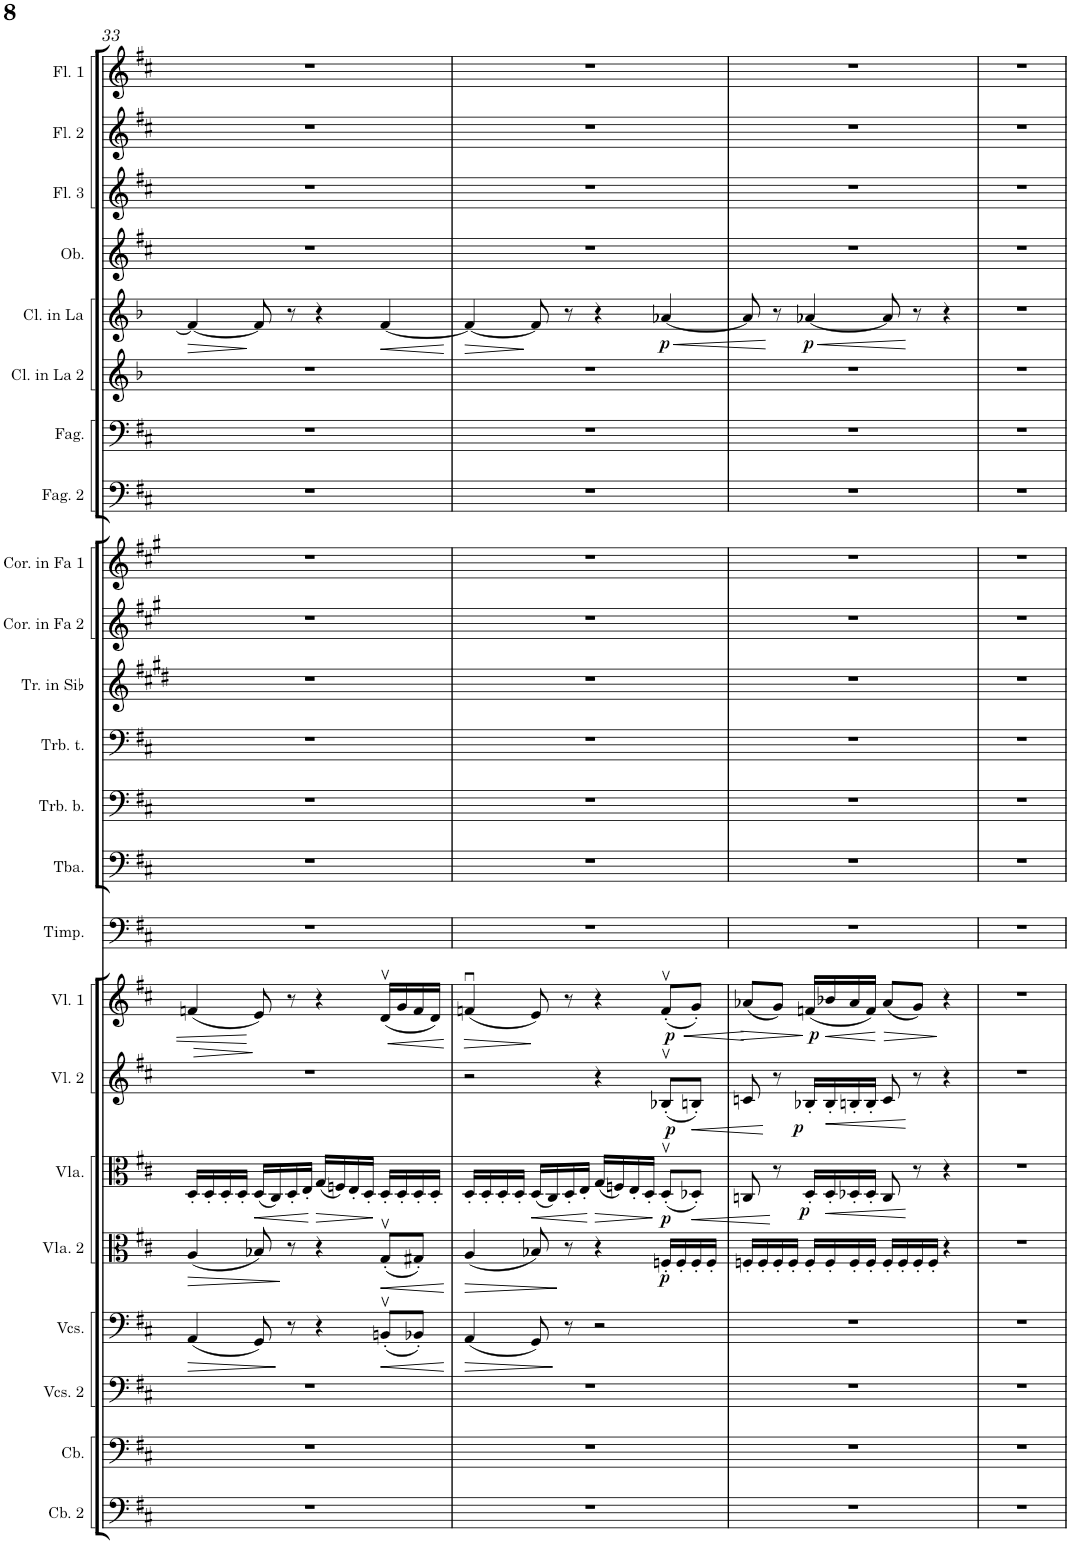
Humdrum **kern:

**kern	**kern	**kern	**kern	**dynam	**kern	**dynam	**kern	**dynam	**kern	**dynam	**kern	**dynam	**kern	**kern	**kern	**kern	**kern	**kern	**kern	**kern	**kern	**kern	**kern	**dynam	**kern	**kern	**kern	**kern
*part23	*part22	*part21	*part20	*part20	*part19	*part19	*part18	*part18	*part17	*part17	*part16	*part16	*part15	*part14	*part13	*part12	*part11	*part10	*part9	*part8	*part7	*part6	*part5	*part5	*part4	*part3	*part2	*part1
*staff23	*staff22	*staff21	*staff20	*staff20	*staff19	*staff19	*staff18	*staff18	*staff17	*staff17	*staff16	*staff16	*staff15	*staff14	*staff13	*staff12	*staff11	*staff10	*staff9	*staff8	*staff7	*staff6	*staff5	*staff5	*staff4	*staff3	*staff2	*staff1
*I"Contrabbassi 2	*I"Contrabbassi	*I"Violoncelli 2	*I"Violoncelli	*	*I"Viole 2	*	*I"Viole	*	*I"Violini 2	*	*I"Violini 1	*	*I"Timpani	*I"Tuba	*I"Trombone basso	*I"Trombone tenore	*I"Tromba in Sib	*I"Corno in Fa 2	*I"Corno in Fa 1	*I"Fagotto 2	*I"Fagotto	*I"Clarinetto in La 2	*I"Clarinetto in La	*	*I"Oboe	*I"Flauto 3	*I"Flauto 2	*I"Flauto 1
*I'Cb. 2	*I'Cb.	*	*	*	*	*	*	*	*I'Vl. 2	*	*I'Vl. 1	*	*I'Timp.	*I'Tba.	*I'Trb. b.	*I'Trb. t.	*I'Tr. in Sib	*I'Cor. in Fa 2	*I'Cor. in Fa 1	*I'Fag. 2	*I'Fag.	*I'Cl. in La 2	*I'Cl. in La	*	*I'Ob.	*I'Fl. 3	*I'Fl. 2	*I'Fl. 1
!!LO:PB:g=z
*clefF4	*clefF4	*clefF4	*clefF4	*	*clefC3	*	*clefC3	*	*clefG2	*	*clefG2	*	*clefF4	*clefF4	*clefF4	*clefF4	*clefG2	*clefG2	*clefG2	*clefF4	*clefF4	*clefG2	*clefG2	*	*clefG2	*clefG2	*clefG2	*clefG2
*Trd7c12	*Trd7c12	*	*	*	*	*	*	*	*	*	*	*	*	*	*	*	*Trd1c2	*Trd4c7	*Trd4c7	*	*	*Trd2c3	*Trd2c3	*	*	*	*	*
*k[f#c#]	*k[f#c#]	*k[f#c#]	*k[f#c#]	*	*k[f#c#]	*	*k[f#c#]	*	*k[f#c#]	*	*k[f#c#]	*	*k[f#c#]	*k[f#c#]	*k[f#c#]	*k[f#c#]	*k[f#c#g#d#]	*k[f#c#g#]	*k[f#c#g#]	*k[f#c#]	*k[f#c#]	*k[b-]	*k[b-]	*	*k[f#c#]	*k[f#c#]	*k[f#c#]	*k[f#c#]
*M4/4	*M4/4	*M4/4	*M4/4	*	*M4/4	*	*M4/4	*	*M4/4	*	*M4/4	*	*M4/4	*M4/4	*M4/4	*M4/4	*M4/4	*M4/4	*M4/4	*M4/4	*M4/4	*M4/4	*M4/4	*	*M4/4	*M4/4	*M4/4	*M4/4
*met(c)	*met(c)	*met(c)	*met(c)	*	*met(c)	*	*met(c)	*	*met(c)	*	*met(c)	*	*met(c)	*met(c)	*met(c)	*met(c)	*met(c)	*met(c)	*met(c)	*met(c)	*met(c)	*met(c)	*met(c)	*	*met(c)	*met(c)	*met(c)	*met(c)
=33	=33	=33	=33	=33	=33	=33	=33	=33	=33	=33	=33	=33	=33	=33	=33	=33	=33	=33	=33	=33	=33	=33	=33	=33	=33	=33	=33	=33
!	!	!	!	!LO:HP:b	!	!LO:HP:b	!	!	!	!	!	!LO:HP:b	!	!	!	!	!	!	!	!	!	!	!	!LO:HP:b	!	!	!	!
1r	1r	1r	(4AA/	>	(4A/	>	16D'/LL	.	1r	.	(4fn/	>	1r	1r	1r	1r	1r	1r	1r	1r	1r	1r	4f/_	>	1r	1r	1r	1r
.	.	.	.	.	.	.	16D'/	.	.	.	.	.	.	.	.	.	.	.	.	.	.	.	.	.	.	.	.	.
.	.	.	.	.	.	.	16D'/	.	.	.	.	.	.	.	.	.	.	.	.	.	.	.	.	.	.	.	.	.
.	.	.	.	.	.	.	16D'/JJ	.	.	.	.	.	.	.	.	.	.	.	.	.	.	.	.	.	.	.	.	.
!	!	!	!	!	!	!	!	!LO:HP:b	!	!	!	!	!	!	!	!	!	!	!	!	!	!	!	!	!	!	!	!
.	.	.	8GG/)	.	8B-X/)	.	(16D/LL	<	.	.	8e/)	]	.	.	.	.	.	.	.	.	.	.	8f/]	]	.	.	.	.
.	.	.	.	.	.	.	16C#/)	.	.	.	.	.	.	.	.	.	.	.	.	.	.	.	.	.	.	.	.	.
.	.	.	8r	]	8r	]	16D'/	.	.	.	8r	.	.	.	.	.	.	.	.	.	.	.	8r	.	.	.	.	.
.	.	.	.	.	.	.	16E'/JJ	.	.	.	.	.	.	.	.	.	.	.	.	.	.	.	.	.	.	.	.	.
!	!	!	!	!	!	!	!	!LO:HP:n=1:b	!	!	!	!	!	!	!	!	!	!	!	!	!	!	!	!	!	!	!	!
.	.	.	4r	.	4r	.	(16G/LL	[ >	.	.	4r	.	.	.	.	.	.	.	.	.	.	.	4r	.	.	.	.	.
.	.	.	.	.	.	.	16Fn/)	.	.	.	.	.	.	.	.	.	.	.	.	.	.	.	.	.	.	.	.	.
.	.	.	.	.	.	.	16E'/	.	.	.	.	.	.	.	.	.	.	.	.	.	.	.	.	.	.	.	.	.
.	.	.	.	.	.	.	16D'/JJ	.	.	.	.	.	.	.	.	.	.	.	.	.	.	.	.	.	.	.	.	.
!	!	!	!	!LO:HP:b	!	!LO:HP:b	!	!	!	!	!	!	!	!	!	!	!	!	!	!	!	!	!	!LO:HP:b	!	!	!	!
.	.	.	(8BBnv'/L	<	(8Gv'/L	<	16D'/LL	]	.	.	(16dv/LL	.	.	.	.	.	.	.	.	.	.	.	[4f/	<	.	.	.	.
!	!	!	!	!	!	!	!	!	!	!	!	!LO:HP:b	!	!	!	!	!	!	!	!	!	!	!	!	!	!	!	!
.	.	.	.	.	.	.	16D'/	.	.	.	16g/	<	.	.	.	.	.	.	.	.	.	.	.	.	.	.	.	.
.	.	.	8BB-X'/J)	.	8G#X'/J)	.	16D'/	.	.	.	16f/	.	.	.	.	.	.	.	.	.	.	.	.	.	.	.	.	.
.	.	.	.	.	.	.	16D'/JJ	.	.	.	16d/JJ)	.	.	.	.	.	.	.	.	.	.	.	.	.	.	.	.	.
.	.	.	.	[	.	[	.	.	.	.	.	[	.	.	.	.	.	.	.	.	.	.	.	[	.	.	.	.
=34	=34	=34	=34	=34	=34	=34	=34	=34	=34	=34	=34	=34	=34	=34	=34	=34	=34	=34	=34	=34	=34	=34	=34	=34	=34	=34	=34	=34
!	!	!	!	!LO:HP:b	!	!LO:HP:b	!	!	!	!	!	!LO:HP:b	!	!	!	!	!	!	!	!	!	!	!	!LO:HP:b	!	!	!	!
1r	1r	1r	(4AA/	>	(4A/	>	16D'/LL	.	2r	.	(4fnu/	>	1r	1r	1r	1r	1r	1r	1r	1r	1r	1r	4f/_	>	1r	1r	1r	1r
.	.	.	.	.	.	.	16D'/	.	.	.	.	.	.	.	.	.	.	.	.	.	.	.	.	.	.	.	.	.
.	.	.	.	.	.	.	16D'/	.	.	.	.	.	.	.	.	.	.	.	.	.	.	.	.	.	.	.	.	.
.	.	.	.	.	.	.	16D'/JJ	.	.	.	.	.	.	.	.	.	.	.	.	.	.	.	.	.	.	.	.	.
!	!	!	!	!	!	!	!	!LO:HP:b	!	!	!	!	!	!	!	!	!	!	!	!	!	!	!	!	!	!	!	!
.	.	.	8GG/)	.	8B-X/)	.	(16D/LL	<	.	.	8e/)	]	.	.	.	.	.	.	.	.	.	.	8f/]	]	.	.	.	.
.	.	.	.	.	.	.	16C#/)	.	.	.	.	.	.	.	.	.	.	.	.	.	.	.	.	.	.	.	.	.
.	.	.	8r	]	8r	]	16D'/	.	.	.	8r	.	.	.	.	.	.	.	.	.	.	.	8r	.	.	.	.	.
.	.	.	.	.	.	.	16E'/JJ	.	.	.	.	.	.	.	.	.	.	.	.	.	.	.	.	.	.	.	.	.
!	!	!	!	!	!	!LO:DY:b	!	!LO:HP:n=1:b	!	!LO:DY:b	!	!LO:DY:b	!	!	!	!	!	!	!	!	!	!	!	!	!	!	!	!
.	.	.	2r	.	4r	p	(16G/LL	[ >	4r	p	4r	p	.	.	.	.	.	.	.	.	.	.	4r	.	.	.	.	.
.	.	.	.	.	.	.	16Fn/)	.	.	.	.	.	.	.	.	.	.	.	.	.	.	.	.	.	.	.	.	.
.	.	.	.	.	.	.	16E'/	.	.	.	.	.	.	.	.	.	.	.	.	.	.	.	.	.	.	.	.	.
.	.	.	.	.	.	.	16D'/JJ	.	.	.	.	.	.	.	.	.	.	.	.	.	.	.	.	.	.	.	.	.
!	!	!	!	!	!	!	!	!	!	!	!	!	!	!	!	!	!	!	!	!	!	!	!	!LO:HP:b	!	!	!	!
!	!	!	!	!	!	!	!	!	!	!	!	!	!	!	!	!	!	!	!	!	!	!	!	!LO:DY:n=1:b	!	!	!	!
.	.	.	.	.	16Fn'/LL	.	(8Dv'/L	]	(8B-Xv'/L	.	(8fv'/L	.	.	.	.	.	.	.	.	.	.	.	[4a-X/	< p	.	.	.	.
.	.	.	.	.	16F'/	.	.	.	.	.	.	.	.	.	.	.	.	.	.	.	.	.	.	.	.	.	.	.
!	!	!	!	!	!	!	!	!LO:HP:b	!	!LO:HP:b	!	!LO:HP:b	!	!	!	!	!	!	!	!	!	!	!	!	!	!	!	!
!	!	!	!	!	!	!	!	!LO:DY:n=1:b	!	!	!	!	!	!	!	!	!	!	!	!	!	!	!	!	!	!	!	!
.	.	.	.	.	16F'/	.	8D-X'/J)	< p	8Bn'/J)	<	8g'/J)	<	.	.	.	.	.	.	.	.	.	.	.	.	.	.	.	.
.	.	.	.	.	16F'/JJ	.	.	.	.	.	.	.	.	.	.	.	.	.	.	.	.	.	.	.	.	.	.	.
=35	=35	=35	=35	=35	=35	=35	=35	=35	=35	=35	=35	=35	=35	=35	=35	=35	=35	=35	=35	=35	=35	=35	=35	=35	=35	=35	=35	=35
!	!	!	!	!	!	!	!	!	!	!	!	!LO:HP:b	!	!	!	!	!	!	!	!	!	!	!	!	!	!	!	!
1r	1r	1r	1r	.	16Fn'/LL	.	8Cn/	.	8cn/	.	(8a-X/L	>	1r	1r	1r	1r	1r	1r	1r	1r	1r	1r	8a-/]	.	1r	1r	1r	1r
.	.	.	.	.	16F'/	.	.	.	.	.	.	.	.	.	.	.	.	.	.	.	.	.	.	.	.	.	.	.
!	!	!	!	!	!	!	!	!LO:DY:b	!	!LO:DY:b	!	!	!	!	!	!	!	!	!	!	!	!	!	!	!	!	!	!
.	.	.	.	.	16F'/	.	8r	p	8r	p	8g/J)	[	.	.	.	.	.	.	.	.	.	.	8r	[	.	.	.	.
.	.	.	.	.	16F'/JJ	.	.	.	.	.	.	.	.	.	.	.	.	.	.	.	.	.	.	.	.	.	.	.
!	!	!	!	!	!	!	!	!	!	!	!	!LO:DY:n=1:b	!	!	!	!	!	!	!	!	!	!	!	!LO:HP:b	!	!	!	!
!	!	!	!	!	!	!	!	!	!	!	!	!	!	!	!	!	!	!	!	!	!	!	!	!LO:DY:n=1:b	!	!	!	!
.	.	.	.	.	16F'/LL	.	16D'/LL	[	16B-X'/LL	[	(16fn/LL	] p	.	.	.	.	.	.	.	.	.	.	[4a-X/	< p	.	.	.	.
!	!	!	!	!	!	!	!	!LO:HP:b	!	!LO:HP:b	!	!LO:HP:b	!	!	!	!	!	!	!	!	!	!	!	!	!	!	!	!
.	.	.	.	.	16F'/	.	16D'/	<	16B-'/	<	16b-X/	<	.	.	.	.	.	.	.	.	.	.	.	.	.	.	.	.
.	.	.	.	.	16F'/	.	16D-X'/	.	16Bn'/	.	16a-/	.	.	.	.	.	.	.	.	.	.	.	.	.	.	.	.	.
.	.	.	.	.	16F'/JJ	.	16D-X'/JJ	.	16B'/JJ	.	16f/JJ)	.	.	.	.	.	.	.	.	.	.	.	.	.	.	.	.	.
!	!	!	!	!	!	!	!	!	!	!	!	!LO:HP:n=1:b	!	!	!	!	!	!	!	!	!	!	!	!	!	!	!	!
.	.	.	.	.	16F'/LL	.	8C/	.	8c/	.	(8a-/L	[ >	.	.	.	.	.	.	.	.	.	.	8a-/]	.	.	.	.	.
.	.	.	.	.	16F'/	.	.	.	.	.	.	.	.	.	.	.	.	.	.	.	.	.	.	.	.	.	.	.
.	.	.	.	.	16F'/	.	8r	[	8r	[	8g/J)	.	.	.	.	.	.	.	.	.	.	.	8r	[	.	.	.	.
.	.	.	.	.	16F'/JJ	.	.	.	.	.	.	.	.	.	.	.	.	.	.	.	.	.	.	.	.	.	.	.
.	.	.	.	.	4r	.	4r	.	4r	.	4r	]	.	.	.	.	.	.	.	.	.	.	4r	.	.	.	.	.
=36	=36	=36	=36	=36	=36	=36	=36	=36	=36	=36	=36	=36	=36	=36	=36	=36	=36	=36	=36	=36	=36	=36	=36	=36	=36	=36	=36	=36
1r	1r	1r	1r	.	1r	.	1r	.	1r	.	1r	.	1r	1r	1r	1r	1r	1r	1r	1r	1r	1r	1r	.	1r	1r	1r	1r
=	=	=	=	=	=	=	=	=	=	=	=	=	=	=	=	=	=	=	=	=	=	=	=	=	=	=	=	=
*-	*-	*-	*-	*-	*-	*-	*-	*-	*-	*-	*-	*-	*-	*-	*-	*-	*-	*-	*-	*-	*-	*-	*-	*-	*-	*-	*-	*-
